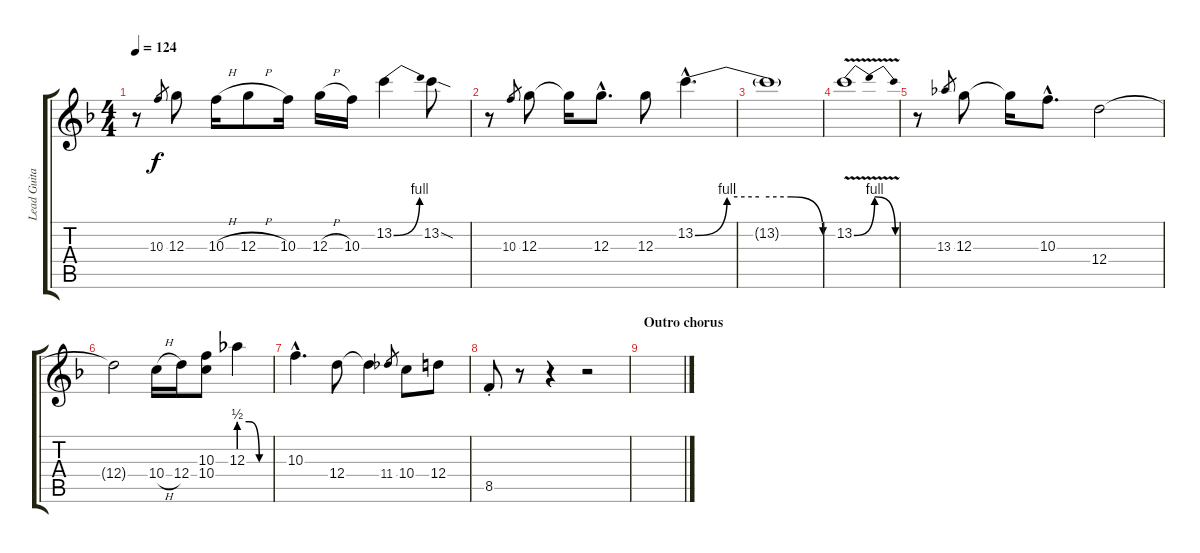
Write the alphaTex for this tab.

\track ("Lead Guitar" "Lead Guita") {instrument distortionguitar}
\staff {score tabs}
\tuning (E4 B3 G3 D3 A2 E2) {hide}
\ts (4 4)
\tempo 124
\clef g2
\ks f
r.8{dy f} 10.3.8{gr} 12.3.8 10.3{h}.16 12.3{h}.8 10.3.16 12.3{h}.16 10.3.16 13.2{be (bend 0 0 60 4)}.4 13.2{sod}.8 |
r.8 10.3.8{gr} 12.3.8 12.3{t}.16 12.3{hac}.8{d} 12.3.8 13.2{be (custom 0 0 15 4 30 4 45 4 60 0) hac}.4{d} |
13.2{t}.1 |
13.2{be (bendrelease 0 0 15 4 30 4 60 0) v}.1 |
r.8 13.3.8{gr} 12.3.8 12.3{t}.16 10.3{hac}.8{d} 12.4.2 |
12.4{t}.2 10.4{h}.16 12.4.16 (10.3 10.4).8 12.3{be (custom 0 2 20 2 40 0 60 0)}.4 |
10.3{hac}.4{d} 12.4.8 12.4{t}.4 11.4.8{gr} 10.4.8 12.4.8 |
8.5{st}.8 r.8 r.4 r.2 |
\section ("" "Outro chorus")
